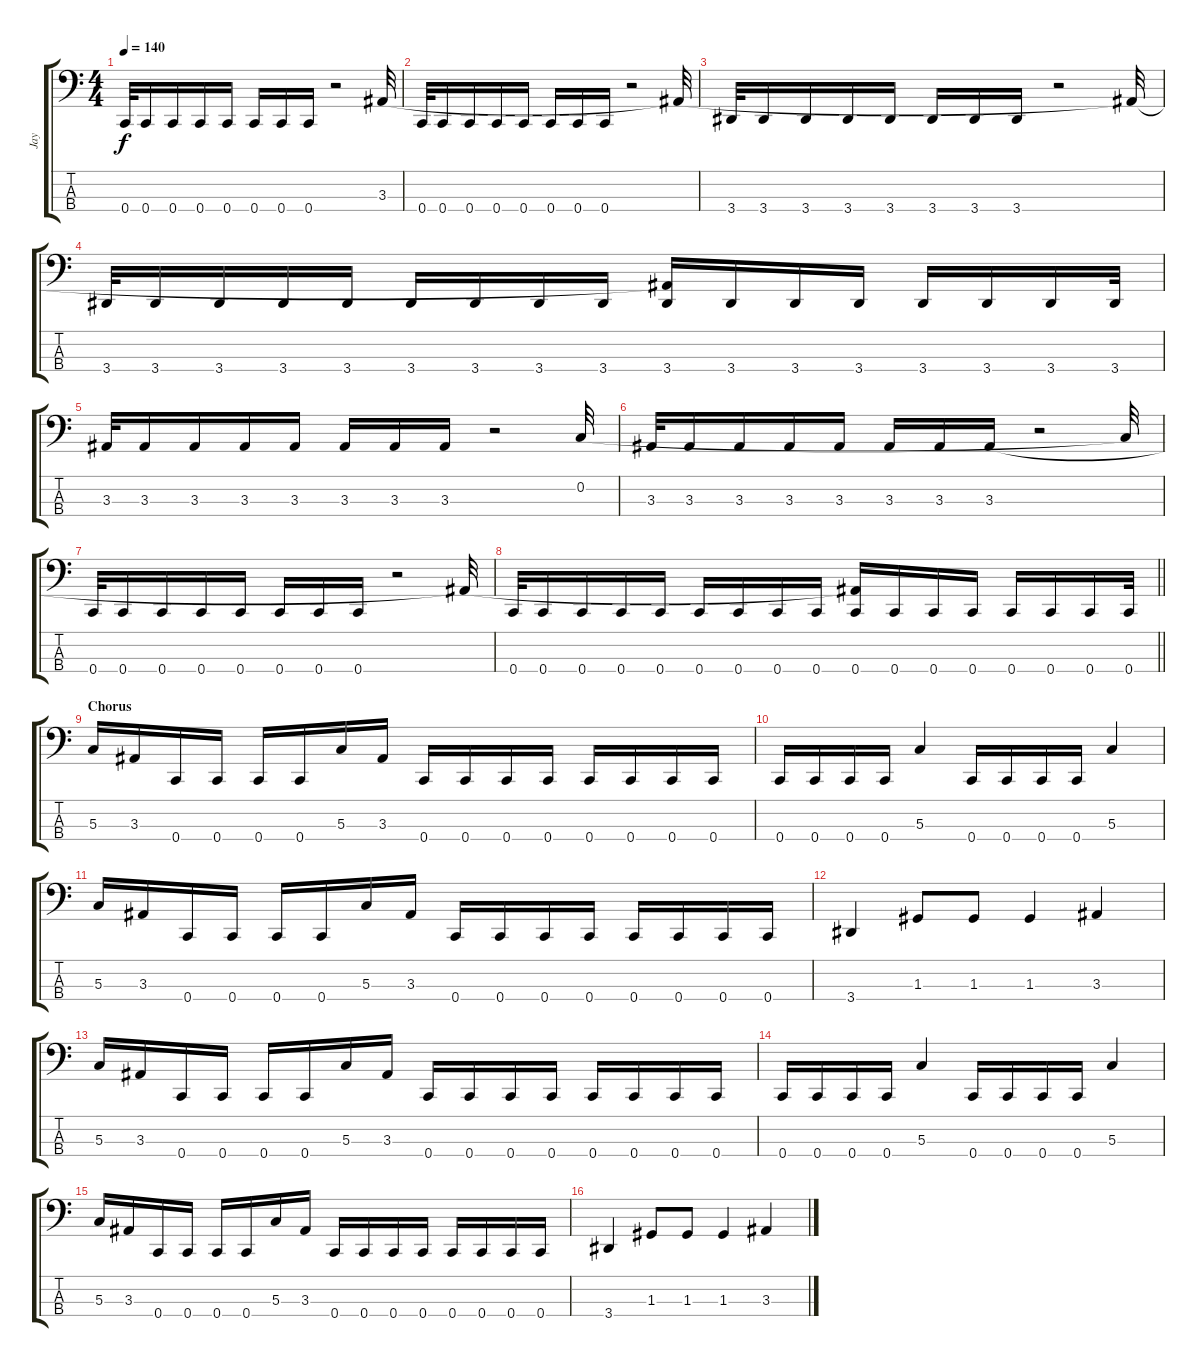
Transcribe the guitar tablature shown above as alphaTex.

\track ("Jay" "Jay") {instrument electricbasspick}
\staff {score tabs}
\tuning (F2 C2 G1 C1) {hide}
\ts (4 4)
\tempo 140
\clef f4
\ks c
0.4.32{dy f} 0.4.16 0.4.16 0.4.16 0.4.16 0.4.16 0.4.16 0.4.16 r.2 3.3{t}.32 |
0.4.32 0.4.16 0.4.16 0.4.16 0.4.16 0.4.16 0.4.16 0.4.16 r.2 3.3{t}.32 |
3.4.32 3.4.16 3.4.16 3.4.16 3.4.16 3.4.16 3.4.16 3.4.16 r.2 3.3{t}.32 |
3.4.32 3.4.16 3.4.16 3.4.16 3.4.16 3.4.16 3.4.16 3.4.16 3.4.16 (3.3{t} 3.4).16 3.4.16 3.4.16 3.4.16 3.4.16 3.4.16 3.4.16 3.4.32 |
3.3.32 3.3.16 3.3.16 3.3.16 3.3.16 3.3.16 3.3.16 3.3.16 r.2 0.2.32 |
3.3.32 3.3.16 3.3.16 3.3.16 3.3.16 3.3.16 3.3.16 3.3.16 r.2 0.2{t}.32 |
0.4.32 0.4.16 0.4.16 0.4.16 0.4.16 0.4.16 0.4.16 0.4.16 r.2 3.3{t}.32 |
\barLineRight lightlight
0.4.32 0.4.16 0.4.16 0.4.16 0.4.16 0.4.16 0.4.16 0.4.16 0.4.16 (3.3{t} 0.4).16 0.4.16 0.4.16 0.4.16 0.4.16 0.4.16 0.4.16 0.4.32 |
\section ("" "Chorus")
5.3.16 3.3.16 0.4.16 0.4.16 0.4.16 0.4.16 5.3.16 3.3.16 0.4.16 0.4.16 0.4.16 0.4.16 0.4.16 0.4.16 0.4.16 0.4.16 |
0.4.16 0.4.16 0.4.16 0.4.16 5.3.4 0.4.16 0.4.16 0.4.16 0.4.16 5.3.4 |
5.3.16 3.3.16 0.4.16 0.4.16 0.4.16 0.4.16 5.3.16 3.3.16 0.4.16 0.4.16 0.4.16 0.4.16 0.4.16 0.4.16 0.4.16 0.4.16 |
3.4.4 1.3.8 1.3.8 1.3.4 3.3.4 |
5.3.16 3.3.16 0.4.16 0.4.16 0.4.16 0.4.16 5.3.16 3.3.16 0.4.16 0.4.16 0.4.16 0.4.16 0.4.16 0.4.16 0.4.16 0.4.16 |
0.4.16 0.4.16 0.4.16 0.4.16 5.3.4 0.4.16 0.4.16 0.4.16 0.4.16 5.3.4 |
5.3.16 3.3.16 0.4.16 0.4.16 0.4.16 0.4.16 5.3.16 3.3.16 0.4.16 0.4.16 0.4.16 0.4.16 0.4.16 0.4.16 0.4.16 0.4.16 |
3.4.4 1.3.8 1.3.8 1.3.4 3.3.4
